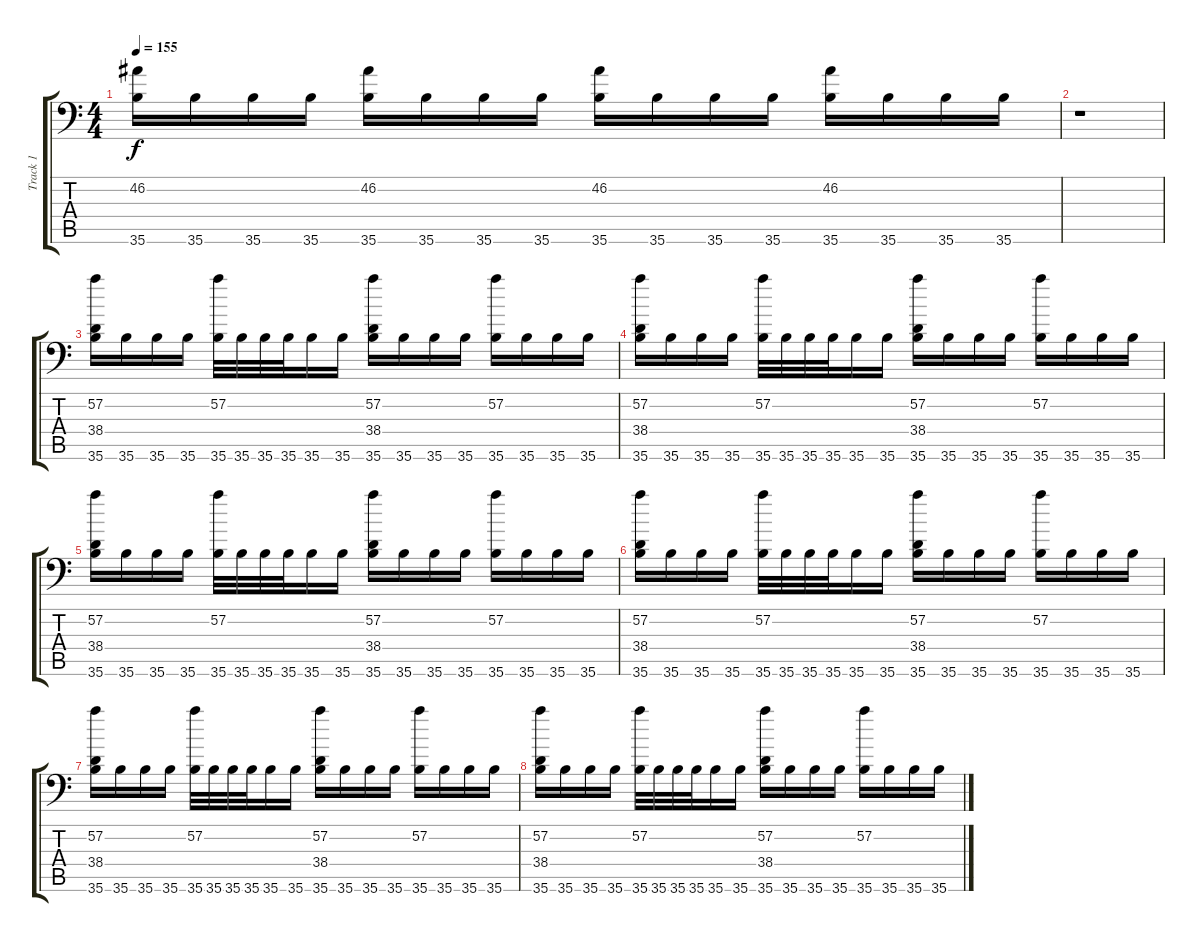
\track ("Track 1" "Track 1") {instrument acousticgrandpiano}
\staff {score tabs}
\tuning (C-1 C-1 C-1 C-1 C-1 C-1) {hide}
\ts (4 4)
\tempo 155
\clef f4
\ks c
(46.2 35.6).16{dy f} 35.6.16 35.6.16 35.6.16 (46.2 35.6).16 35.6.16 35.6.16 35.6.16 (46.2 35.6).16 35.6.16 35.6.16 35.6.16 (46.2 35.6).16 35.6.16 35.6.16 35.6.16 |
r.1 |
(57.2 38.4 35.6).16 35.6.16 35.6.16 35.6.16 (57.2 35.6).32 35.6.32 35.6.32 35.6.32 35.6.16 35.6.16 (57.2 38.4 35.6).16 35.6.16 35.6.16 35.6.16 (57.2 35.6).16 35.6.16 35.6.16 35.6.16 |
(57.2 38.4 35.6).16 35.6.16 35.6.16 35.6.16 (57.2 35.6).32 35.6.32 35.6.32 35.6.32 35.6.16 35.6.16 (57.2 38.4 35.6).16 35.6.16 35.6.16 35.6.16 (57.2 35.6).16 35.6.16 35.6.16 35.6.16 |
(57.2 38.4 35.6).16 35.6.16 35.6.16 35.6.16 (57.2 35.6).32 35.6.32 35.6.32 35.6.32 35.6.16 35.6.16 (57.2 38.4 35.6).16 35.6.16 35.6.16 35.6.16 (57.2 35.6).16 35.6.16 35.6.16 35.6.16 |
(57.2 38.4 35.6).16 35.6.16 35.6.16 35.6.16 (57.2 35.6).32 35.6.32 35.6.32 35.6.32 35.6.16 35.6.16 (57.2 38.4 35.6).16 35.6.16 35.6.16 35.6.16 (57.2 35.6).16 35.6.16 35.6.16 35.6.16 |
(57.2 38.4 35.6).16 35.6.16 35.6.16 35.6.16 (57.2 35.6).32 35.6.32 35.6.32 35.6.32 35.6.16 35.6.16 (57.2 38.4 35.6).16 35.6.16 35.6.16 35.6.16 (57.2 35.6).16 35.6.16 35.6.16 35.6.16 |
(57.2 38.4 35.6).16 35.6.16 35.6.16 35.6.16 (57.2 35.6).32 35.6.32 35.6.32 35.6.32 35.6.16 35.6.16 (57.2 38.4 35.6).16 35.6.16 35.6.16 35.6.16 (57.2 35.6).16 35.6.16 35.6.16 35.6.16
